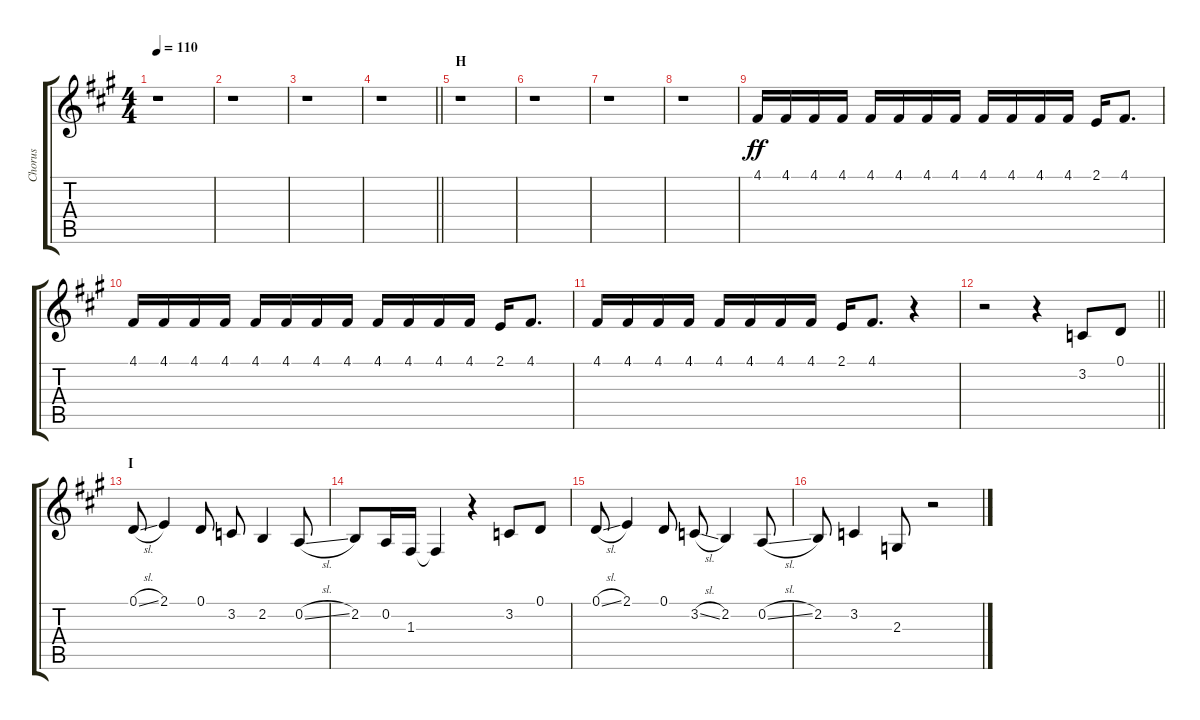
\track ("Chorus" "Chorus") {instrument voiceoohs}
\staff {score tabs}
\tuning (D4 A3 F3 C3 G2 D2) {hide}
\ts (4 4)
\tempo 110
\clef g2
\ks a
r.1{dy ff} |
r.1 |
r.1 |
\barLineRight lightlight
r.1 |
\section ("" "H")
r.1 |
r.1 |
r.1 |
r.1 |
4.1.16 4.1.16 4.1.16 4.1.16 4.1.16 4.1.16 4.1.16 4.1.16 4.1.16 4.1.16 4.1.16 4.1.16 2.1.16 4.1.8{d} |
4.1.16 4.1.16 4.1.16 4.1.16 4.1.16 4.1.16 4.1.16 4.1.16 4.1.16 4.1.16 4.1.16 4.1.16 2.1.16 4.1.8{d} |
4.1.16 4.1.16 4.1.16 4.1.16 4.1.16 4.1.16 4.1.16 4.1.16 2.1.16 4.1.8{d} r.4 |
\barLineRight lightlight
r.2 r.4 3.2.8 0.1.8 |
\section ("" "I")
0.1{sl}.8 2.1.4 0.1.8 3.2.8 2.2.4 0.2{sl}.8 |
2.2.8 0.2.16 1.3.16 1.3{t}.4 r.4 3.2.8 0.1.8 |
0.1{sl}.8 2.1.4 0.1.8 3.2{sl}.8 2.2.4 0.2{sl}.8 |
2.2.8 3.2.4 2.3.8 r.2
